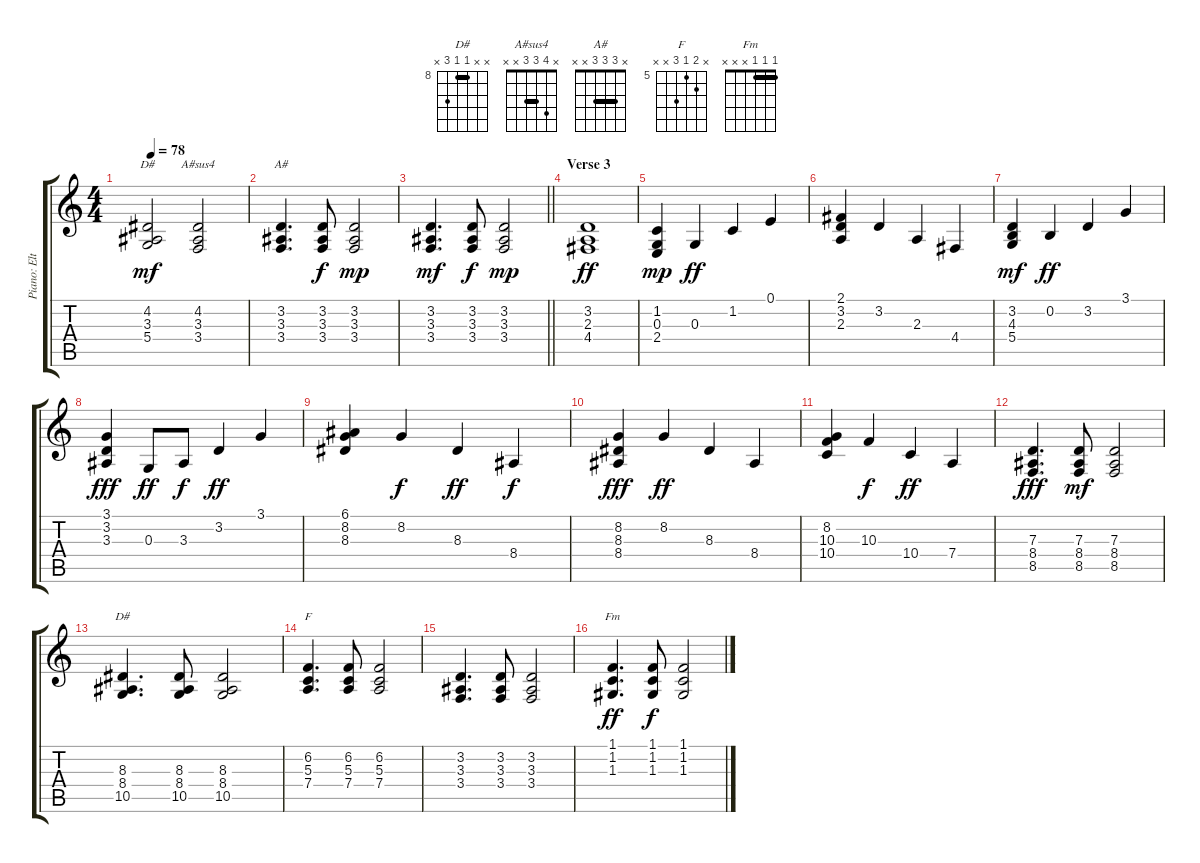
\track ("Piano: Elton John" "Piano: Elt") {instrument electricpiano2}
\staff {score tabs}
\tuning (E4 B3 G3 D3 A2 E2) {hide}
\chord ("D#" x 4 3 5 x x)
\chord ("A#sus4" x 4 3 3 x x) {barre 3}
\chord ("A#" x 3 3 3 x x) {barre 3}
\chord ("D#" x x 8 8 10 x) {firstfret 8 barre 8}
\chord ("F" x 6 5 7 x x) {firstfret 5}
\chord ("Fm" 1 1 1 x x x) {barre 1}
\ts (4 4)
\tempo 78
\clef g2
\ks c
(4.2 3.3 5.4).2{ch "D#" dy mf} (4.2 3.3 3.4).2{ch "A#sus4"} |
(3.2 3.3 3.4).4{d ch "A#"} (3.2 3.3 3.4).8{dy f} (3.2 3.3 3.4).2{dy mp} |
\barLineRight lightlight
(3.2 3.3 3.4).4{d dy mf} (3.2 3.3 3.4).8{dy f} (3.2 3.3 3.4).2{dy mp} |
\section ("" "Verse 3")
(3.2 2.3 4.4).1{dy ff} |
(1.2 0.3 2.4).4{dy mp} 0.3.4{dy ff} 1.2.4 0.1.4 |
(2.1 3.2 2.3).4 3.2.4 2.3.4 4.4.4 |
(3.2 4.3 5.4).4{dy mf} 0.2.4{dy ff} 3.2.4 3.1.4 |
(3.1 3.2 3.3).4{dy fff} 0.3.8{dy ff} 3.3.8{dy f} 3.2.4{dy ff} 3.1.4 |
(6.1 8.2 8.3).4 8.2.4{dy f} 8.3.4{dy ff} 8.4.4{dy f} |
(8.2 8.3 8.4).4{dy fff} 8.2.4{dy ff} 8.3.4 8.4.4 |
(8.2 10.3 10.4).4 10.3.4{dy f} 10.4.4{dy ff} 7.4.4 |
(7.3 8.4 8.5).4{d dy fff} (7.3 8.4 8.5).8{dy mf} (7.3 8.4 8.5).2 |
(8.3 8.4 10.5).4{d ch "D#"} (8.3 8.4 10.5).8 (8.3 8.4 10.5).2 |
(6.2 5.3 7.4).4{d ch "F"} (6.2 5.3 7.4).8 (6.2 5.3 7.4).2 |
(3.2 3.3 3.4).4{d} (3.2 3.3 3.4).8 (3.2 3.3 3.4).2 |
(1.1 1.2 1.3).4{d ch "Fm" dy ff} (1.1 1.2 1.3).8{dy f} (1.1 1.2 1.3).2
